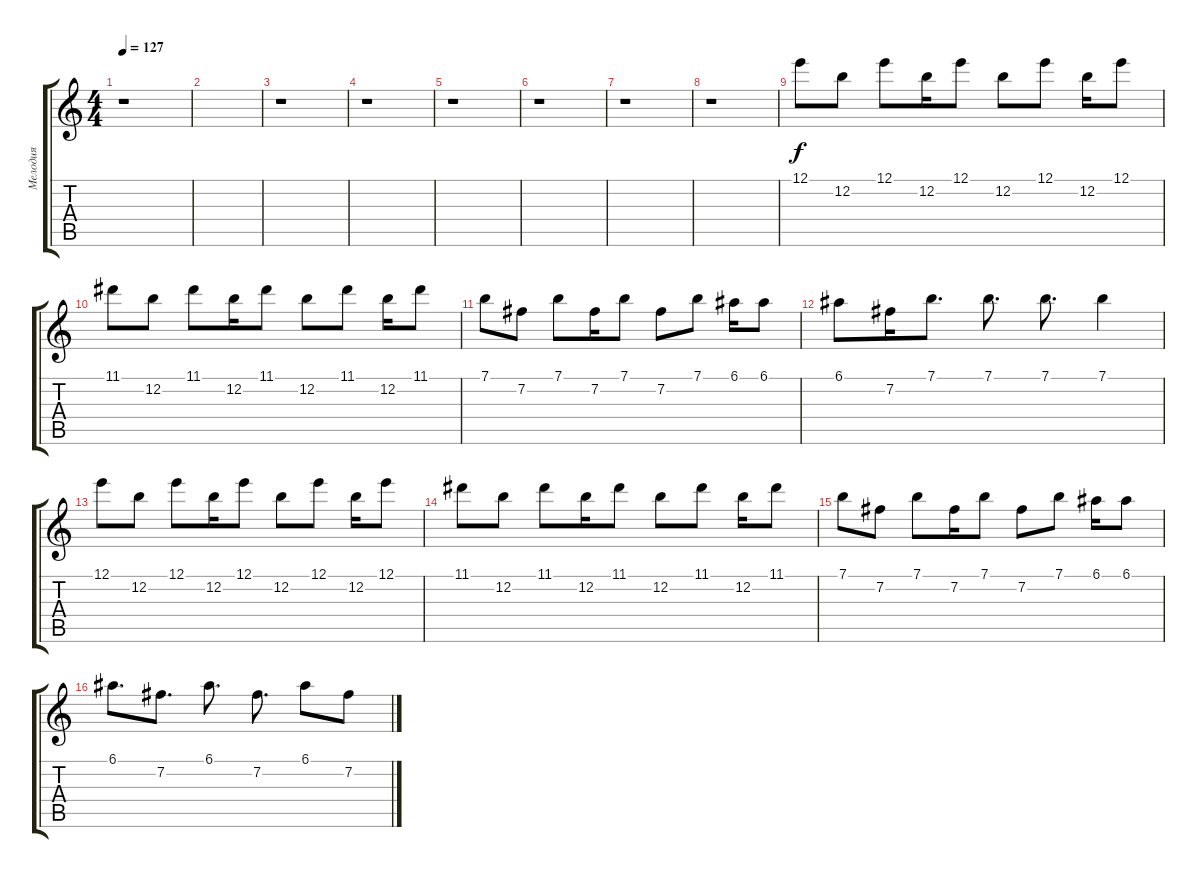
\track ("Мелодия" "Мелодия") {instrument electricguitarclean}
\staff {score tabs}
\tuning (E4 B3 G3 D3 A2 E2) {hide}
\ts (4 4)
\tempo 127
\clef g2
\ks c
r.1{dy f} |
|
r.1 |
r.1 |
r.1 |
r.1 |
r.1 |
r.1 |
12.1.8{instrument overdrivenguitar} 12.2.8 12.1.8 12.2.16 12.1.8 12.2.8 12.1.8 12.2.16 12.1.8 |
11.1.8 12.2.8 11.1.8 12.2.16 11.1.8 12.2.8 11.1.8 12.2.16 11.1.8 |
7.1.8 7.2.8 7.1.8 7.2.16 7.1.8 7.2.8 7.1.8 6.1.16 6.1.8 |
6.1.8 7.2.16 7.1.8{d} 7.1.8{d} 7.1.8{d} 7.1.4 |
12.1.8{instrument overdrivenguitar} 12.2.8 12.1.8 12.2.16 12.1.8 12.2.8 12.1.8 12.2.16 12.1.8 |
11.1.8 12.2.8 11.1.8 12.2.16 11.1.8 12.2.8 11.1.8 12.2.16 11.1.8 |
7.1.8 7.2.8 7.1.8 7.2.16 7.1.8 7.2.8 7.1.8 6.1.16 6.1.8 |
6.1.8{d} 7.2.8{d} 6.1.8{d} 7.2.8{d} 6.1.8 7.2.8
